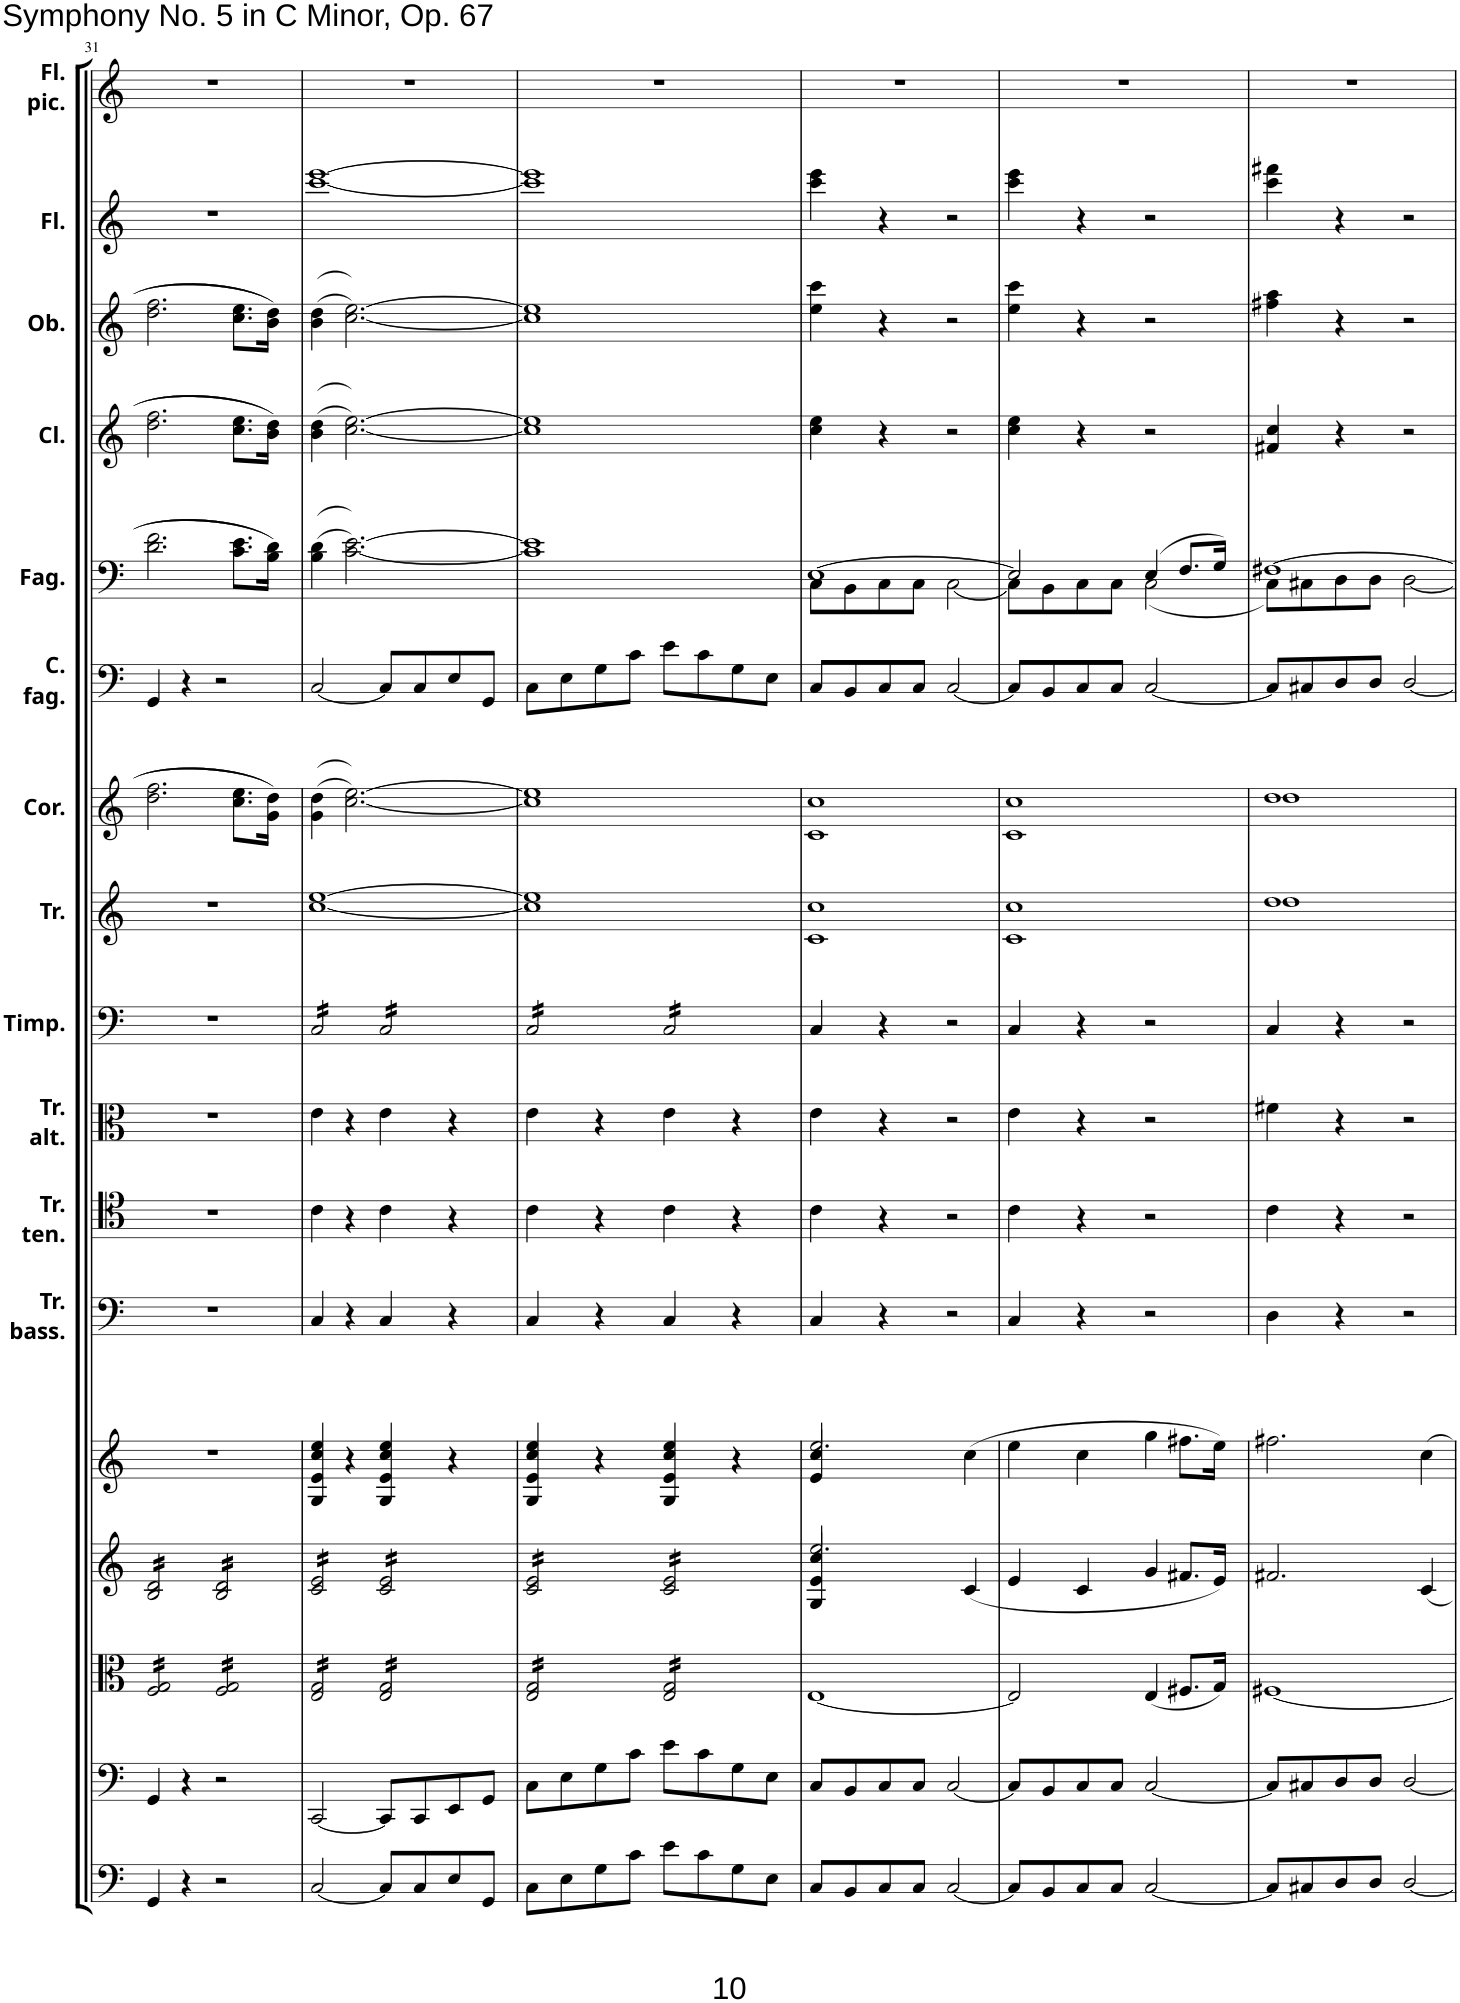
**kern	**kern	**kern	**kern	**kern	**kern	**kern	**kern	**kern	**kern	**kern	**kern	**kern	**kern	**kern	**kern	**kern
*part17	*part16	*part15	*part14	*part13	*part12	*part11	*part10	*part9	*part8	*part7	*part6	*part5	*part4	*part3	*part2	*part1
*staff17	*staff16	*staff15	*staff14	*staff13	*staff12	*staff11	*staff10	*staff9	*staff8	*staff7	*staff6	*staff5	*staff4	*staff3	*staff2	*staff1
*I"Basso.	*I"Violoncello.	*I"Viola.	*I"Violino II.	*I"Violino I.	*I"Trombone Basso.	*I"Trombone Tenore.	*I"Trombone Alto.	*I"Timpani in C.G.	*I"Trombe in C.	*I"Corni in C.	*I"Contrafagotto.	*I"Fagotti.	*I"Clarinetti in C.	*I"Oboi.	*I"Flauti.	*I"Flauto piccolo.
*	*	*	*	*	*I'Tr. bass.	*I'Tr. ten.	*I'Tr. alt.	*I'Timp.	*I'Tr.	*I'Cor.	*I'C. fag.	*I'Fag.	*I'Cl.	*I'Ob.	*I'Fl.	*I'Fl. pic.
!!LO:PB:g=z
*clefF4	*clefF4	*clefC3	*clefG2	*clefG2	*clefF4	*clefC4	*clefC3	*clefF4	*clefG2	*clefG2	*clefF4	*clefF4	*clefG2	*clefG2	*clefG2	*clefG2
*Trd7c12	*	*	*	*	*	*	*	*	*	*Trd7c12	*Trd7c12	*	*Trd1c2	*	*	*Trd-7c-12
*k[]	*k[]	*k[]	*k[]	*k[]	*k[]	*k[]	*k[]	*k[]	*k[]	*k[]	*k[]	*k[]	*k[]	*k[]	*k[]	*k[]
*M4/4	*M4/4	*M4/4	*M4/4	*M4/4	*M4/4	*M4/4	*M4/4	*M4/4	*M4/4	*M4/4	*M4/4	*M4/4	*M4/4	*M4/4	*M4/4	*M4/4
*met(c)	*met(c)	*met(c)	*met(c)	*met(c)	*met(c)	*met(c)	*met(c)	*met(c)	*met(c)	*met(c)	*met(c)	*met(c)	*met(c)	*met(c)	*met(c)	*met(c)
=31	=31	=31	=31	=31	=31	=31	=31	=31	=31	=31	=31	=31	=31	=31	=31	=31
*	*	*tremolo	*	*	*	*	*	*	*	*	*	*	*	*	*	*
*	*	*	*tremolo	*	*	*	*	*	*	*	*	*	*	*	*	*
4GG/	4GG/	16F/ 16G/LL	16B/ 16d/LL	1r	1r	1r	1r	1r	1r	2.dd\ 2.ff\	4GG/	2.d\ 2.f\	2.dd\ 2.ff\	2.dd\ 2.ff\	1r	1r
.	.	16F/ 16G/	16B/ 16d/	.	.	.	.	.	.	.	.	.	.	.	.	.
.	.	16F/ 16G/	16B/ 16d/	.	.	.	.	.	.	.	.	.	.	.	.	.
.	.	16F/ 16G/	16B/ 16d/	.	.	.	.	.	.	.	.	.	.	.	.	.
4r	4r	16F/ 16G/	16B/ 16d/	.	.	.	.	.	.	.	4r	.	.	.	.	.
.	.	16F/ 16G/	16B/ 16d/	.	.	.	.	.	.	.	.	.	.	.	.	.
.	.	16F/ 16G/	16B/ 16d/	.	.	.	.	.	.	.	.	.	.	.	.	.
.	.	16F/ 16G/JJ	16B/ 16d/JJ	.	.	.	.	.	.	.	.	.	.	.	.	.
2r	2r	16F/ 16G/LL	16B/ 16d/LL	.	.	.	.	.	.	.	2r	.	.	.	.	.
.	.	16F/ 16G/	16B/ 16d/	.	.	.	.	.	.	.	.	.	.	.	.	.
.	.	16F/ 16G/	16B/ 16d/	.	.	.	.	.	.	.	.	.	.	.	.	.
.	.	16F/ 16G/	16B/ 16d/	.	.	.	.	.	.	.	.	.	.	.	.	.
.	.	16F/ 16G/	16B/ 16d/	.	.	.	.	.	.	8.cc\ 8.ee\L	.	8.c\ 8.e\L	8.cc\ 8.ee\L	8.cc\ 8.ee\L	.	.
.	.	16F/ 16G/	16B/ 16d/	.	.	.	.	.	.	.	.	.	.	.	.	.
.	.	16F/ 16G/	16B/ 16d/	.	.	.	.	.	.	.	.	.	.	.	.	.
.	.	16F/ 16G/JJ	16B/ 16d/JJ	.	.	.	.	.	.	16g\ 16dd\Jk	.	16B\ 16d\Jk	16b\ 16dd\Jk	16b\ 16dd\Jk	.	.
=32	=32	=32	=32	=32	=32	=32	=32	=32	=32	=32	=32	=32	=32	=32	=32	=32
*	*	*	*	*	*	*	*	*tremolo	*	*	*	*	*	*	*	*
[2C/	[2CC/	16E/ 16G/LL	16c/ 16e/LL	4G/ 4e/ 4cc/ 4ee/	4C/	4c\	4e\	16C/LL	[1cc [1ee	((4g\ 4dd\	[2C/	((4B\ 4d\	((4b\ 4dd\	((4b\ 4dd\	[1ccc [1eee	1r
.	.	16E/ 16G/	16c/ 16e/	.	.	.	.	16C/	.	.	.	.	.	.	.	.
.	.	16E/ 16G/	16c/ 16e/	.	.	.	.	16C/	.	.	.	.	.	.	.	.
.	.	16E/ 16G/	16c/ 16e/	.	.	.	.	16C/	.	.	.	.	.	.	.	.
.	.	16E/ 16G/	16c/ 16e/	4r	4r	4r	4r	16C/	.	[2.cc\ [2.ee\))	.	[2.c\ [2.e\))	[2.cc\ [2.ee\))	[2.cc\ [2.ee\))	.	.
.	.	16E/ 16G/	16c/ 16e/	.	.	.	.	16C/	.	.	.	.	.	.	.	.
.	.	16E/ 16G/	16c/ 16e/	.	.	.	.	16C/	.	.	.	.	.	.	.	.
.	.	16E/ 16G/JJ	16c/ 16e/JJ	.	.	.	.	16C/JJ	.	.	.	.	.	.	.	.
8C/L]	8CC/L]	16E/ 16G/LL	16c/ 16e/LL	4G/ 4e/ 4cc/ 4ee/	4C/	4c\	4e\	16C/LL	.	.	8C/L]	.	.	.	.	.
.	.	16E/ 16G/	16c/ 16e/	.	.	.	.	16C/	.	.	.	.	.	.	.	.
8C'/	8CC'/	16E/ 16G/	16c/ 16e/	.	.	.	.	16C/	.	.	8C'/	.	.	.	.	.
.	.	16E/ 16G/	16c/ 16e/	.	.	.	.	16C/	.	.	.	.	.	.	.	.
8E'/	8EE'/	16E/ 16G/	16c/ 16e/	4r	4r	4r	4r	16C/	.	.	8E'/	.	.	.	.	.
.	.	16E/ 16G/	16c/ 16e/	.	.	.	.	16C/	.	.	.	.	.	.	.	.
8GG'/J	8GG'/J	16E/ 16G/	16c/ 16e/	.	.	.	.	16C/	.	.	8GG'/J	.	.	.	.	.
.	.	16E/ 16G/JJ	16c/ 16e/JJ	.	.	.	.	16C/JJ	.	.	.	.	.	.	.	.
=33	=33	=33	=33	=33	=33	=33	=33	=33	=33	=33	=33	=33	=33	=33	=33	=33
8C'\L	8C'\L	16E/ 16G/LL	16c/ 16e/LL	4G/ 4e/ 4cc/ 4ee/	4C/	4c\	4e\	16C/LL	1cc] 1ee]	1cc] 1ee]	8C'\L	1c] 1e]	1cc] 1ee]	1cc] 1ee]	1ccc] 1eee]	1r
.	.	16E/ 16G/	16c/ 16e/	.	.	.	.	16C/	.	.	.	.	.	.	.	.
8E'\	8E'\	16E/ 16G/	16c/ 16e/	.	.	.	.	16C/	.	.	8E'\	.	.	.	.	.
.	.	16E/ 16G/	16c/ 16e/	.	.	.	.	16C/	.	.	.	.	.	.	.	.
8G'\	8G'\	16E/ 16G/	16c/ 16e/	4r	4r	4r	4r	16C/	.	.	8G'\	.	.	.	.	.
.	.	16E/ 16G/	16c/ 16e/	.	.	.	.	16C/	.	.	.	.	.	.	.	.
8c'\J	8c'\J	16E/ 16G/	16c/ 16e/	.	.	.	.	16C/	.	.	8c'\J	.	.	.	.	.
.	.	16E/ 16G/JJ	16c/ 16e/JJ	.	.	.	.	16C/JJ	.	.	.	.	.	.	.	.
8e'\L	8e'\L	16E/ 16G/LL	16c/ 16e/LL	4G/ 4e/ 4cc/ 4ee/	4C/	4c\	4e\	16C/LL	.	.	8e'\L	.	.	.	.	.
.	.	16E/ 16G/	16c/ 16e/	.	.	.	.	16C/	.	.	.	.	.	.	.	.
8c'\	8c'\	16E/ 16G/	16c/ 16e/	.	.	.	.	16C/	.	.	8c'\	.	.	.	.	.
.	.	16E/ 16G/	16c/ 16e/	.	.	.	.	16C/	.	.	.	.	.	.	.	.
8G'\	8G'\	16E/ 16G/	16c/ 16e/	4r	4r	4r	4r	16C/	.	.	8G'\	.	.	.	.	.
.	.	16E/ 16G/	16c/ 16e/	.	.	.	.	16C/	.	.	.	.	.	.	.	.
8E'\J	8E'\J	16E/ 16G/	16c/ 16e/	.	.	.	.	16C/	.	.	8E'\J	.	.	.	.	.
.	.	16E/ 16G/JJ	16c/ 16e/JJ	.	.	.	.	16C/JJ	.	.	.	.	.	.	.	.
*	*	*	*	*	*	*	*	*Xtremolo	*	*	*	*	*	*	*	*
*	*	*	*Xtremolo	*	*	*	*	*	*	*	*	*	*	*	*	*
*	*	*Xtremolo	*	*	*	*	*	*	*	*	*	*	*	*	*	*
=34	=34	=34	=34	=34	=34	=34	=34	=34	=34	=34	=34	=34	=34	=34	=34	=34
*	*	*	*^	*^	*	*	*	*	*	*	*	*^	*	*	*	*
8C/L	8C/L	[1E	2.ee/	4G/ 4e/ 4cc/	2.ee/	4e/ 4cc/	4C/	4c\	4e\	4C/	1c^^ 1cc^^	1c^^ 1cc^^	8C/L	[1E	8C\L	4cc\' 4ee\'	4ee\' 4ccc\'	4ccc\' 4eee\'	1r
8BB/	8BB/	.	.	.	.	.	.	.	.	.	.	.	8BB/	.	8BB\	.	.	.	.
8C/	8C/	.	.	2.ryy	.	2.ryy	4r	4r	4r	4r	.	.	8C/	.	8C\	4r	4r	4r	.
8C/J	8C/J	.	.	.	.	.	.	.	.	.	.	.	8C/J	.	8C\J	.	.	.	.
[2C/	[2C/	.	.	.	.	.	2r	2r	2r	2r	.	.	[2C/	.	[2C\	2r	2r	2r	.
.	.	.	(4c/	.	(4cc\	.	.	.	.	.	.	.	.	.	.	.	.	.	.
*	*	*	*v	*v	*	*	*	*	*	*	*	*	*	*	*	*	*	*	*
*	*	*	*	*v	*v	*	*	*	*	*	*	*	*	*	*	*	*	*
=35	=35	=35	=35	=35	=35	=35	=35	=35	=35	=35	=35	=35	=35	=35	=35	=35	=35
8C/L]	8C/L]	2E/]	4e/	4ee\	4C/	4c\	4e\	4C/	1c^^ 1cc^^	1c^^ 1cc^^	8C/L]	2E/]	8C\L]	4cc\' 4ee\'	4ee\' 4ccc\'	4ccc\' 4eee\'	1r
8BB/	8BB/	.	.	.	.	.	.	.	.	.	8BB/	.	8BB\	.	.	.	.
8C/	8C/	.	4c/	4cc\	4r	4r	4r	4r	.	.	8C/	.	8C\	4r	4r	4r	.
8C/J	8C/J	.	.	.	.	.	.	.	.	.	8C/J	.	8C\J	.	.	.	.
[2C/	[2C/	(4E/	4g/	4gg\	2r	2r	2r	2r	.	.	[2C/	(4E/	(2C\	2r	2r	2r	.
.	.	8.F#X/L	8.f#X/L	8.ff#X\L	.	.	.	.	.	.	.	8.F/L	.	.	.	.	.
.	.	16G/Jk)	16e/Jk)	16ee\Jk)	.	.	.	.	.	.	.	16G/Jk)	.	.	.	.	.
=36	=36	=36	=36	=36	=36	=36	=36	=36	=36	=36	=36	=36	=36	=36	=36	=36	=36
*	*	*	*	*	*	*	*	*	*^	*^	*	*	*	*	*	*	*
8C/L]	8C/L]	[1F#X	2.f#X/	2.ff#X\	4D\	4c\	4f#X\	4C/	1dd^^	1dd^^	1dd^^	1dd^^	8C/L]	[1F#X	8C\L)	4f#X/' 4cc/'	4ff#X\' 4aa\'	4ccc\' 4fff#X\'	1r
8C#X/	8C#X/	.	.	.	.	.	.	.	.	.	.	.	8C#X/	.	8C#X\	.	.	.	.
8D/	8D/	.	.	.	4r	4r	4r	4r	.	.	.	.	8D/	.	8D\	4r	4r	4r	.
8D/J	8D/J	.	.	.	.	.	.	.	.	.	.	.	8D/J	.	8D\J	.	.	.	.
[2D/	[2D/	.	.	.	2r	2r	2r	2r	.	.	.	.	[2D/	.	[2D\	2r	2r	2r	.
.	.	.	4c/	4cc\	.	.	.	.	.	.	.	.	.	.	.	.	.	.	.
*	*	*	*	*	*	*	*	*	*v	*v	*	*	*	*v	*v	*	*	*	*
*	*	*	*	*	*	*	*	*	*	*v	*v	*	*	*	*	*	*
=	=	=	=	=	=	=	=	=	=	=	=	=	=	=	=	=
*-	*-	*-	*-	*-	*-	*-	*-	*-	*-	*-	*-	*-	*-	*-	*-	*-
